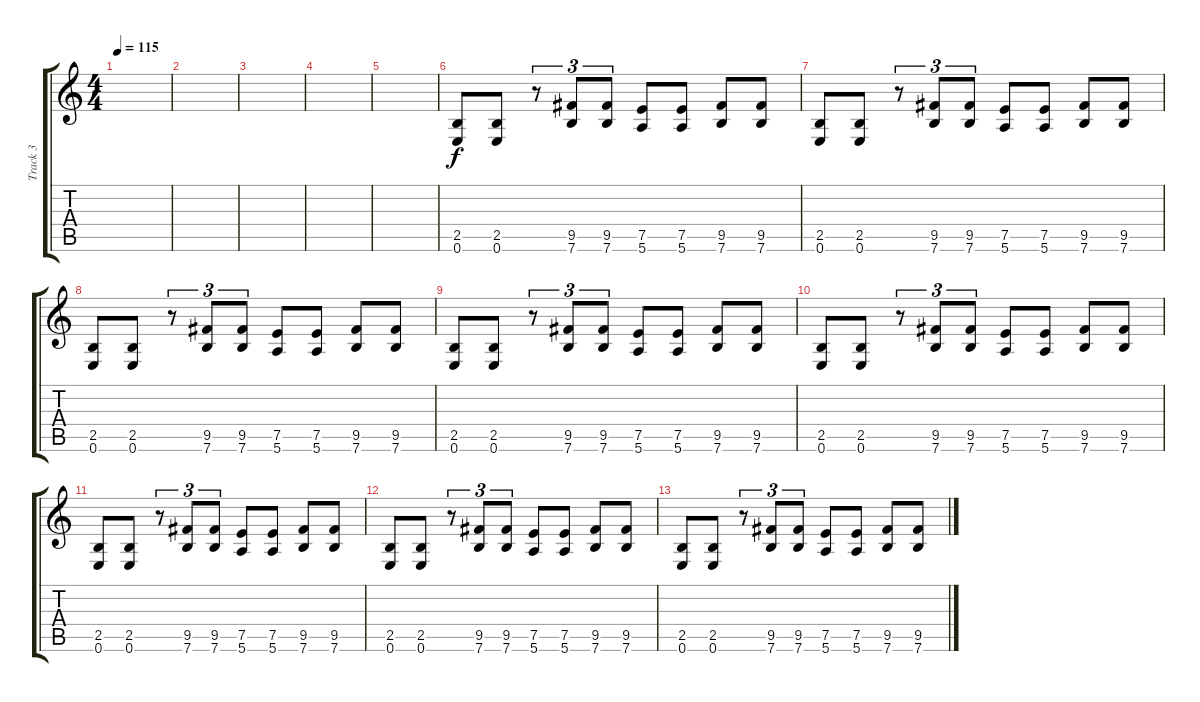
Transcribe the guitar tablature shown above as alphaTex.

\track ("Track 3" "Track 3") {instrument distortionguitar}
\staff {score tabs}
\tuning (E4 B3 G3 D3 A2 E2) {hide}
\ts (4 4)
\tempo 115
\clef g2
\ks c
|
|
|
|
|
(2.5 0.6).8 (2.5 0.6).8 r.8{tu (3 2)} (9.5 7.6).8{tu (3 2)} (9.5 7.6).8{tu (3 2)} (7.5 5.6).8 (7.5 5.6).8 (9.5 7.6).8 (9.5 7.6).8 |
(2.5 0.6).8 (2.5 0.6).8 r.8{tu (3 2)} (9.5 7.6).8{tu (3 2)} (9.5 7.6).8{tu (3 2)} (7.5 5.6).8 (7.5 5.6).8 (9.5 7.6).8 (9.5 7.6).8 |
(2.5 0.6).8 (2.5 0.6).8 r.8{tu (3 2)} (9.5 7.6).8{tu (3 2)} (9.5 7.6).8{tu (3 2)} (7.5 5.6).8 (7.5 5.6).8 (9.5 7.6).8 (9.5 7.6).8 |
(2.5 0.6).8 (2.5 0.6).8 r.8{tu (3 2)} (9.5 7.6).8{tu (3 2)} (9.5 7.6).8{tu (3 2)} (7.5 5.6).8 (7.5 5.6).8 (9.5 7.6).8 (9.5 7.6).8 |
(2.5 0.6).8 (2.5 0.6).8 r.8{tu (3 2)} (9.5 7.6).8{tu (3 2)} (9.5 7.6).8{tu (3 2)} (7.5 5.6).8 (7.5 5.6).8 (9.5 7.6).8 (9.5 7.6).8 |
(2.5 0.6).8 (2.5 0.6).8 r.8{tu (3 2)} (9.5 7.6).8{tu (3 2)} (9.5 7.6).8{tu (3 2)} (7.5 5.6).8 (7.5 5.6).8 (9.5 7.6).8 (9.5 7.6).8 |
(2.5 0.6).8 (2.5 0.6).8 r.8{tu (3 2)} (9.5 7.6).8{tu (3 2)} (9.5 7.6).8{tu (3 2)} (7.5 5.6).8 (7.5 5.6).8 (9.5 7.6).8 (9.5 7.6).8 |
(2.5 0.6).8 (2.5 0.6).8 r.8{tu (3 2)} (9.5 7.6).8{tu (3 2)} (9.5 7.6).8{tu (3 2)} (7.5 5.6).8 (7.5 5.6).8 (9.5 7.6).8 (9.5 7.6).8
